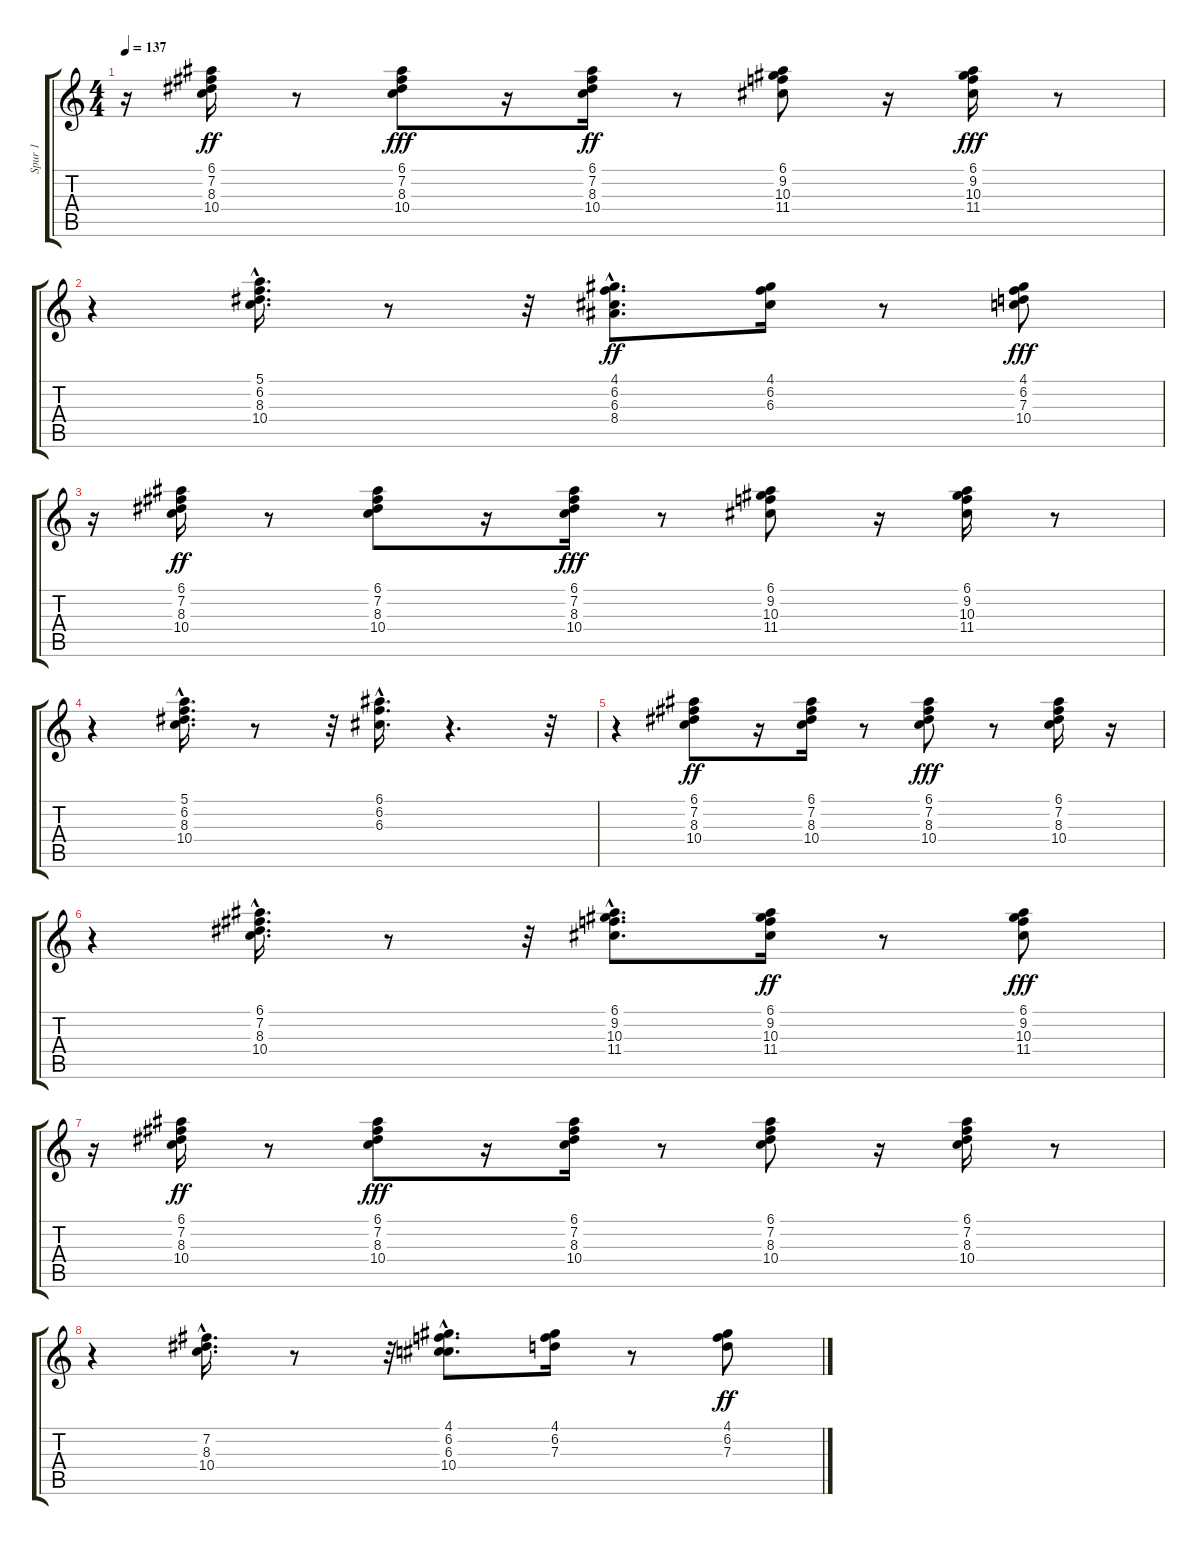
\track ("Spur 1" "Spur 1") {instrument electricguitarclean}
\staff {score tabs}
\tuning (E4 B3 G3 D3 A2 E2) {hide}
\ts (4 4)
\tempo 137
\clef g2
\ks c
r.16{dy ff} (6.1 7.2 8.3 10.4).16 r.8 (6.1 7.2 8.3 10.4).8{dy fff} r.16 (6.1 7.2 8.3 10.4).16{dy ff} r.8 (6.1 9.2 10.3 11.4).8 r.16 (6.1 9.2 10.3 11.4).16{dy fff} r.8 |
r.4 (5.1{hac} 6.2{hac} 8.3{hac} 10.4{hac}).16{d} r.8 r.32 (4.1{hac} 6.2{hac} 6.3{hac} 8.4{hac}).8{d dy ff} (4.1 6.2 6.3).16 r.8 (4.1 6.2 7.3 10.4).8{dy fff} |
r.16 (6.1 7.2 8.3 10.4).16{dy ff} r.8 (6.1 7.2 8.3 10.4).8 r.16 (6.1 7.2 8.3 10.4).16{dy fff} r.8 (6.1 9.2 10.3 11.4).8 r.16 (6.1 9.2 10.3 11.4).16 r.8 |
r.4 (5.1{hac} 6.2{hac} 8.3{hac} 10.4{hac}).16{d} r.8 r.32 (6.1{hac} 6.2{hac} 6.3{hac}).16{d} r.4{d} r.32 |
r.4 (6.1 7.2 8.3 10.4).8{dy ff} r.16 (6.1 7.2 8.3 10.4).16 r.8 (6.1 7.2 8.3 10.4).8{dy fff} r.8 (6.1 7.2 8.3 10.4).16 r.16 |
r.4 (6.1{hac} 7.2{hac} 8.3{hac} 10.4{hac}).16{d} r.8 r.32 (6.1{hac} 9.2{hac} 10.3{hac} 11.4{hac}).8{d} (6.1 9.2 10.3 11.4).16{dy ff} r.8 (6.1 9.2 10.3 11.4).8{dy fff} |
r.16 (6.1 7.2 8.3 10.4).16{dy ff} r.8 (6.1 7.2 8.3 10.4).8{dy fff} r.16 (6.1 7.2 8.3 10.4).16 r.8 (6.1 7.2 8.3 10.4).8 r.16 (6.1 7.2 8.3 10.4).16 r.8 |
r.4 (7.2{hac} 8.3{hac} 10.4{hac}).16{d} r.8 r.32 (4.1{hac} 6.2{hac} 6.3{hac} 10.4{hac}).8{d} (4.1 6.2 7.3).16 r.8 (4.1 6.2 7.3).8{dy ff}
